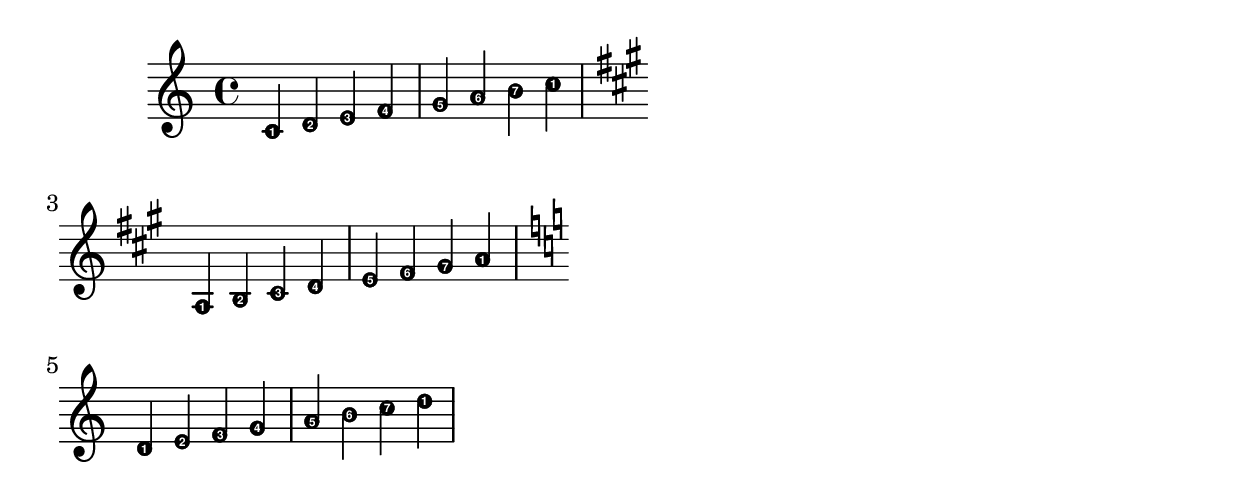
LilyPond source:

% Do not edit this file; it is automatically
% generated from Documentation/snippets/new
% This file is in the public domain.
%% Note: this file works from version 2.13.11
\version "2.13.20"

\header {
%% Translation of GIT committish: d2119a9e5e951c6ae850322f41444ac98d1ed492
  texidoces = "

Las cabezas de nota de notación fácil utilizan la propiedad
@code{note-names} del objeto @code{NoteHead} para determinad lo que
aparece dentro de la cabeza.  Mediante la sobreescritura de esta
propiedad, es posible imprimir números que representen el grado de la
escala.

Se puede crear un grabador simple que haga esto para la cabeza de cada
nota que ve.

"

  doctitlees = "Números como notas de notación fácil"

  lsrtags = "pitches"
  texidoc = "
Easy notation note heads use the @code{note-names} property
of the @code{NoteHead} object to determine what appears inside
the note head.  By overriding this property, it is possible
to print numbers representing the scale-degree.

A simple engraver can be created to do this for every note head
object it sees.
"
  doctitle = "Numbers as easy note heads"
} % begin verbatim


#(define Ez_numbers_engraver
   (list
    (cons 'acknowledgers
          (list
           (cons 'note-head-interface
                 (lambda (engraver grob source-engraver)
                   (let* ((context (ly:translator-context engraver))
                          (tonic-pitch (ly:context-property context 'tonic))
                          (tonic-name (ly:pitch-notename tonic-pitch))
                          (grob-pitch
                           (ly:event-property (event-cause grob) 'pitch))
                          (grob-name (ly:pitch-notename grob-pitch))
                          (delta (modulo (- grob-name tonic-name) 7))
                          (note-names
                           (make-vector 7 (number->string (1+ delta)))))
                     (ly:grob-set-property! grob 'note-names note-names))))))))

#(set-global-staff-size 26)

\layout {
  ragged-right = ##t
  \context {
    \Voice
    \consists \Ez_numbers_engraver
  }
}

\relative c' {
  \easyHeadsOn
  c4 d e f
  g4 a b c \break

  \key a \major
  a,4 b cis d
  e4 fis gis a \break

  \key d \dorian
  d,4 e f g
  a4 b c d
}
